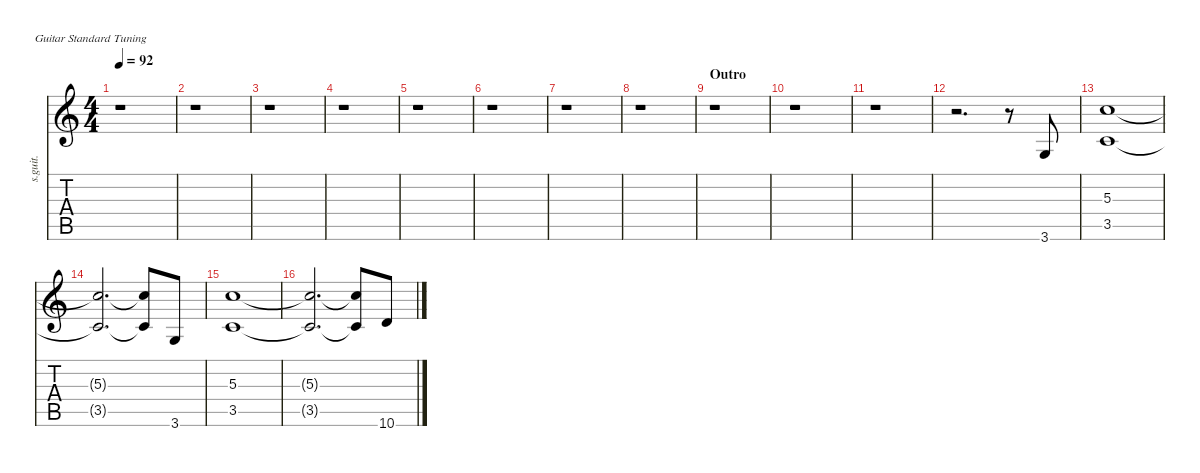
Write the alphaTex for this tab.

\defaultSystemsLayout 4
\hideDynamics
\bracketExtendMode nobrackets
\track ("Jonny Greenwood | Fender Rhodes Mark I 73 | Piano (LH)" "s.guit.") {instrument electricgrandpiano}
\staff {score tabs}
\tuning (E4 B3 G3 D3 A2 E2)
\displaytranspose 12
\ts (4 4)
\tempo 92
\clef g2
\ks c
r.1{dy f} |
r.1 |
r.1 |
r.1 |
r.1 |
r.1 |
r.1 |
r.1 |
\section ("" "Outro")
r.1 |
r.1 |
r.1 |
r.2{d} r.8 3.6.8 |
(5.3 3.5).1 |
(5.3{t} 3.5{t}).2{d} (5.3{t} 3.5{t}).8 3.6.8 |
(5.3 3.5).1 |
(5.3{t} 3.5{t}).2{d} (5.3{t} 3.5{t}).8 10.6.8
